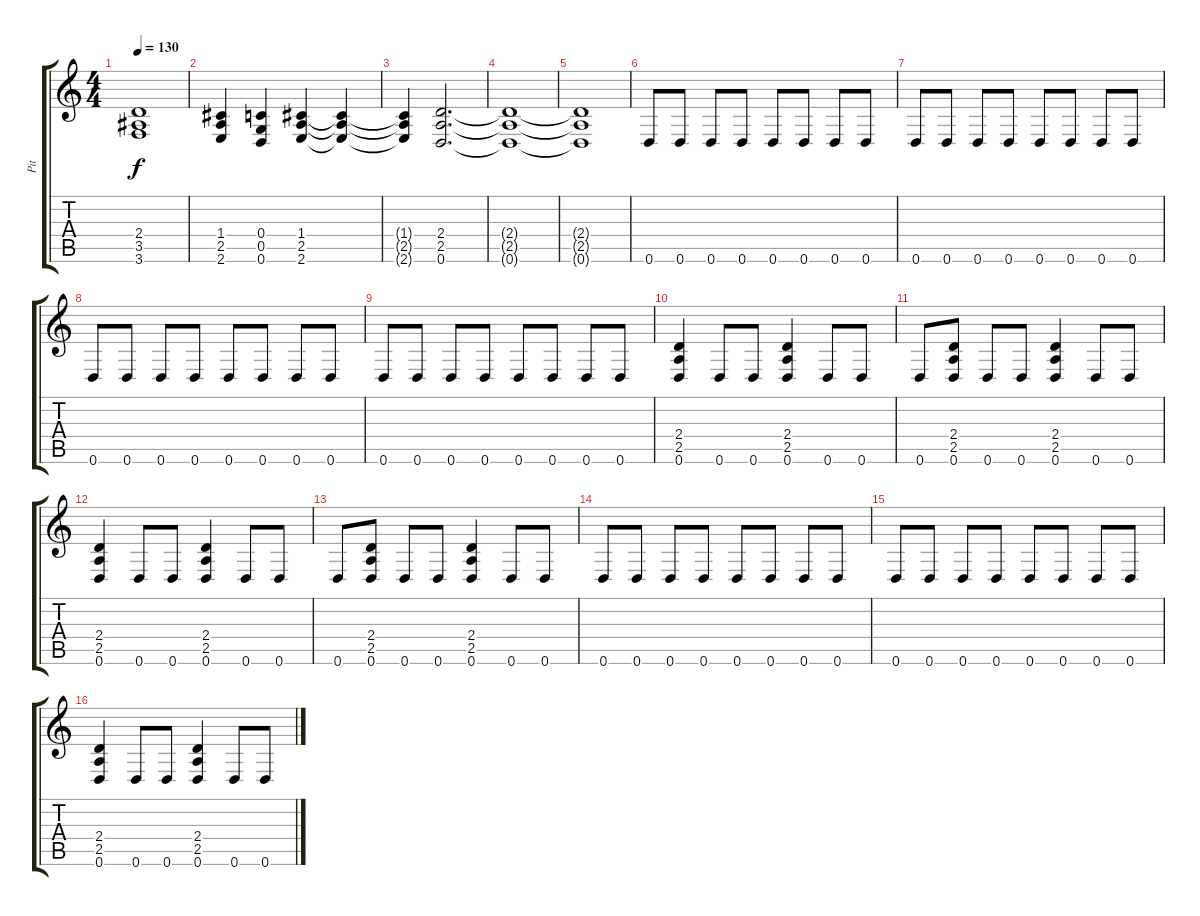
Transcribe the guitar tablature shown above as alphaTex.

\track ("Pit" "Pit") {instrument distortionguitar}
\staff {score tabs}
\tuning (D4 A3 F3 C3 G2 D2) {hide}
\ts (4 4)
\tempo 130
\clef g2
\ks c
(2.4 3.5 3.6).1{dy f} |
(1.4 2.5 2.6).4 (0.4 0.5 0.6).4 (1.4 2.5 2.6).4 (1.4{t} 2.5{t} 2.6{t}).4 |
(1.4{t} 2.5{t} 2.6{t}).4 (2.4 2.5 0.6).2{d} |
(2.4{t} 2.5{t} 0.6{t}).1 |
(2.4{t} 2.5{t} 0.6{t}).1 |
0.6.8 0.6.8 0.6.8 0.6.8 0.6.8 0.6.8 0.6.8 0.6.8 |
0.6.8 0.6.8 0.6.8 0.6.8 0.6.8 0.6.8 0.6.8 0.6.8 |
0.6.8 0.6.8 0.6.8 0.6.8 0.6.8 0.6.8 0.6.8 0.6.8 |
0.6.8 0.6.8 0.6.8 0.6.8 0.6.8 0.6.8 0.6.8 0.6.8 |
(2.4 2.5 0.6).4 0.6.8 0.6.8 (2.4 2.5 0.6).4 0.6.8 0.6.8 |
0.6.8 (2.4 2.5 0.6).8 0.6.8 0.6.8 (2.4 2.5 0.6).4 0.6.8 0.6.8 |
(2.4 2.5 0.6).4 0.6.8 0.6.8 (2.4 2.5 0.6).4 0.6.8 0.6.8 |
0.6.8 (2.4 2.5 0.6).8 0.6.8 0.6.8 (2.4 2.5 0.6).4 0.6.8 0.6.8 |
0.6.8 0.6.8 0.6.8 0.6.8 0.6.8 0.6.8 0.6.8 0.6.8 |
0.6.8 0.6.8 0.6.8 0.6.8 0.6.8 0.6.8 0.6.8 0.6.8 |
(2.4 2.5 0.6).4 0.6.8 0.6.8 (2.4 2.5 0.6).4 0.6.8 0.6.8
